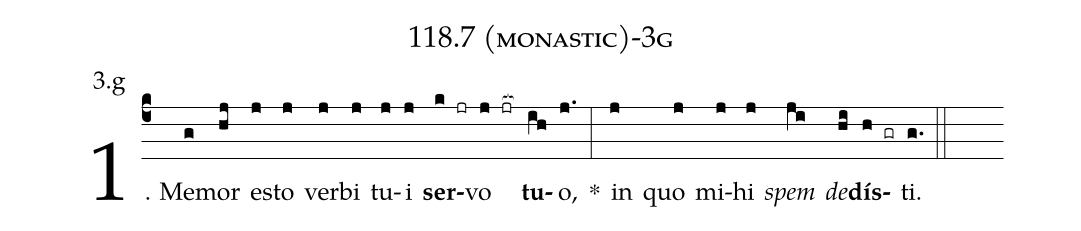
name: 118.7 (monastic)-3g;
annotation: 3.g;
%%
(c4)1. Me(g)mor(hj) es(j)to(j) ver(j)bi(j) tu(j)i(j) <b>ser</b>(k jr)vo(j jr[ocb:1{]) <b>tu</b>(ih[ocb:0}])o,(j.) *(:) in(j) quo(j) mi(j)hi(j) <i>spem</i>(ji) <i>de</i>(hi)<b>dís</b>(h gr)ti.(g.) (::)
